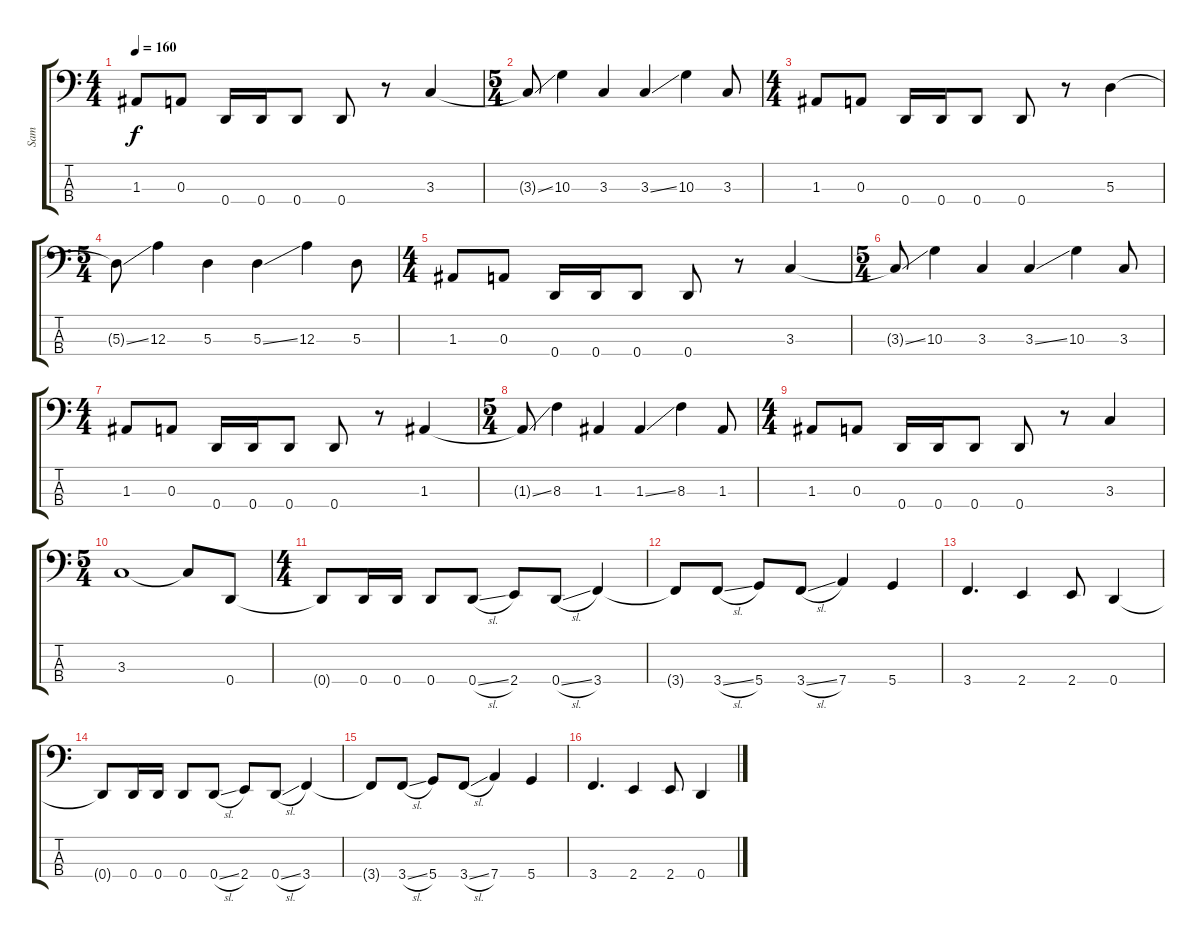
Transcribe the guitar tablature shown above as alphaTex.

\track ("Sam" "Sam") {instrument electricbasspick}
\staff {score tabs}
\tuning (G2 D2 A1 D1) {hide}
\ts (4 4)
\tempo 160
\clef f4
\ks c
1.3.8{dy f} 0.3.8 0.4.16 0.4.16 0.4.8 0.4.8 r.8 3.3.4 |
\ts (5 4)
3.3{ss t}.8 10.3.4 3.3.4 3.3{ss}.4 10.3.4 3.3.8 |
\ts (4 4)
1.3.8 0.3.8 0.4.16 0.4.16 0.4.8 0.4.8 r.8 5.3.4 |
\ts (5 4)
5.3{ss t}.8 12.3.4 5.3.4 5.3{ss}.4 12.3.4 5.3.8 |
\ts (4 4)
1.3.8 0.3.8 0.4.16 0.4.16 0.4.8 0.4.8 r.8 3.3.4 |
\ts (5 4)
3.3{ss t}.8 10.3.4 3.3.4 3.3{ss}.4 10.3.4 3.3.8 |
\ts (4 4)
1.3.8 0.3.8 0.4.16 0.4.16 0.4.8 0.4.8 r.8 1.3.4 |
\ts (5 4)
1.3{ss t}.8 8.3.4 1.3.4 1.3{ss}.4 8.3.4 1.3.8 |
\ts (4 4)
1.3.8 0.3.8 0.4.16 0.4.16 0.4.8 0.4.8 r.8 3.3.4 |
\ts (5 4)
3.3.1 3.3{t}.8 0.4.8 |
\ts (4 4)
0.4{t}.8 0.4.16 0.4.16 0.4.8 0.4{sl}.8 2.4.8 0.4{sl}.8 3.4.4 |
3.4{t}.8 3.4{sl}.8 5.4.8 3.4{sl}.8 7.4.4 5.4.4 |
3.4.4{d} 2.4.4 2.4.8 0.4.4 |
0.4{t}.8 0.4.16 0.4.16 0.4.8 0.4{sl}.8 2.4.8 0.4{sl}.8 3.4.4 |
3.4{t}.8 3.4{sl}.8 5.4.8 3.4{sl}.8 7.4.4 5.4.4 |
3.4.4{d} 2.4.4 2.4.8 0.4.4
